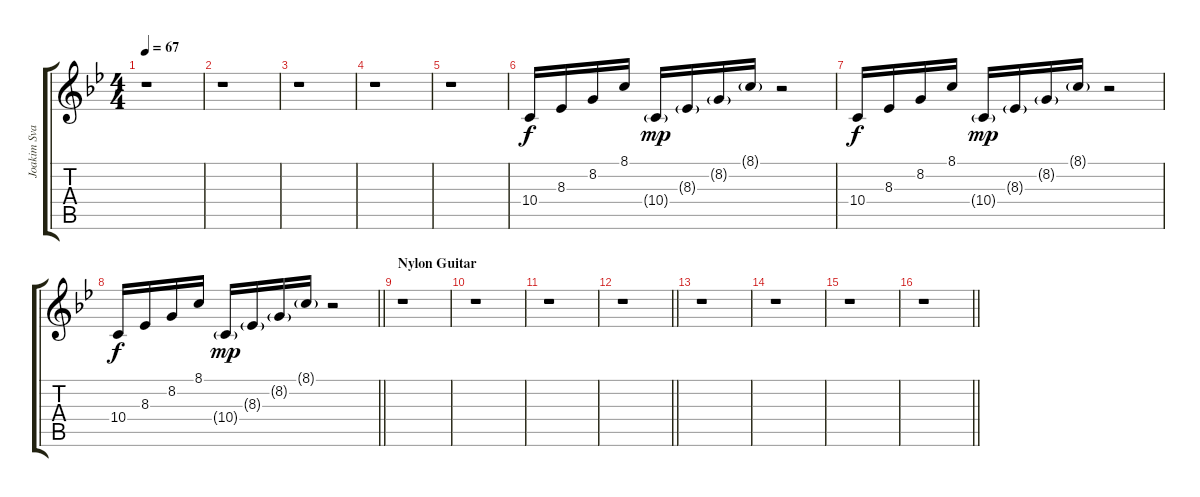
\track ("Joakim Svalberg" "Joakim Sva") {instrument stringensemble1}
\staff {score tabs}
\tuning (E4 B3 G3 D3 A2 E2) {hide}
\ts (4 4)
\tempo 67
\clef g2
\ks bb
r.1{dy f instrument stringensemble1} |
r.1 |
r.1 |
r.1 |
r.1 |
10.4.16 8.3.16 8.2.16 8.1.16 10.4{g}.16{dy mp} 8.3{g}.16 8.2{g}.16 8.1{g}.16 r.2 |
10.4.16{dy f} 8.3.16 8.2.16 8.1.16 10.4{g}.16{dy mp} 8.3{g}.16 8.2{g}.16 8.1{g}.16 r.2 |
\barLineRight lightlight
10.4.16{dy f} 8.3.16 8.2.16 8.1.16 10.4{g}.16{dy mp} 8.3{g}.16 8.2{g}.16 8.1{g}.16 r.2 |
\section ("" "Nylon Guitar")
r.1 |
r.1 |
r.1 |
\barLineRight lightlight
r.1 |
r.1 |
r.1 |
r.1 |
\barLineRight lightlight
r.1
